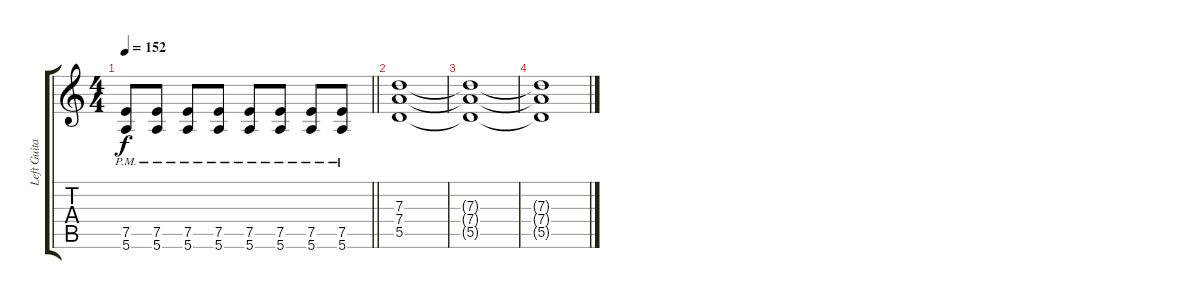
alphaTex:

\track ("Left Guitar" "Left Guita") {instrument distortionguitar}
\staff {score tabs}
\tuning (E4 B3 G3 D3 A2 E2) {hide}
\ts (4 4)
\tempo 152
\clef g2
\barLineRight lightlight
\ks c
(7.5{pm} 5.6{pm}).8{dy f} (7.5{pm} 5.6{pm}).8 (7.5{pm} 5.6{pm}).8 (7.5{pm} 5.6{pm}).8 (7.5{pm} 5.6{pm}).8 (7.5{pm} 5.6{pm}).8 (7.5{pm} 5.6{pm}).8 (7.5{pm} 5.6{pm}).8 |
(7.3 7.4 5.5).1 |
(7.3{t} 7.4{t} 5.5{t}).1 |
(7.3{t} 7.4{t} 5.5{t}).1
